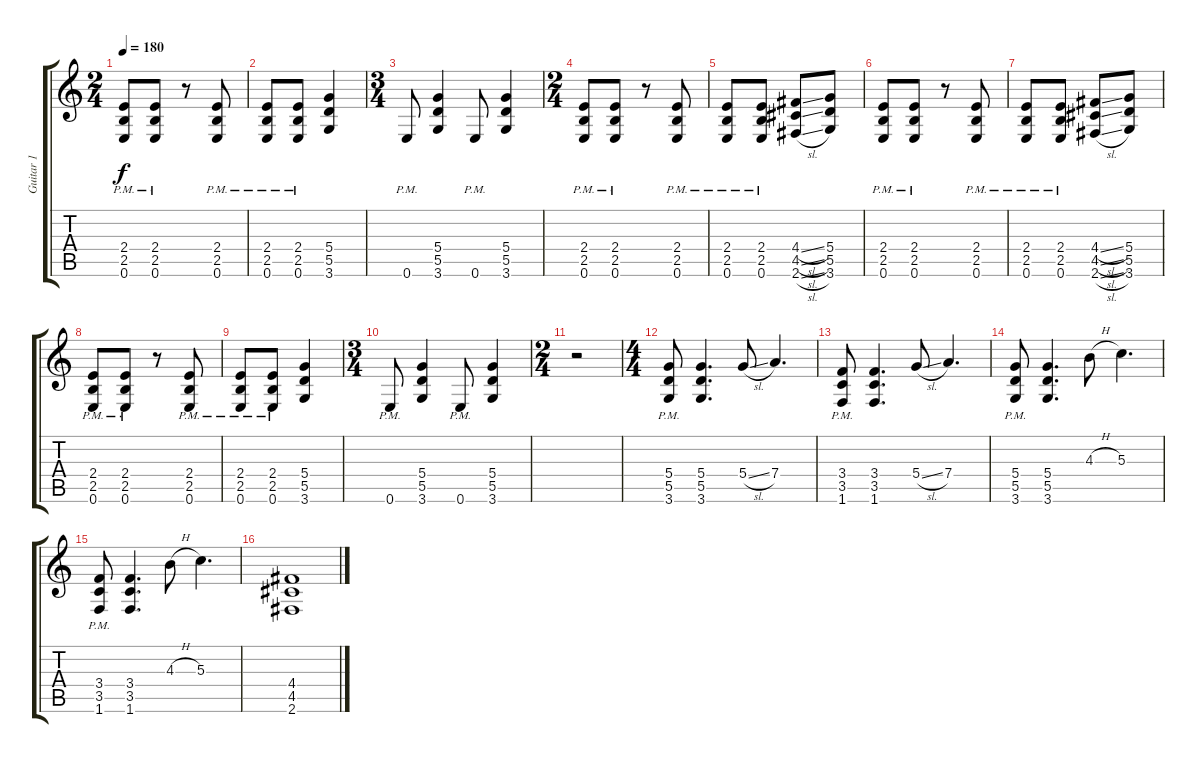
\track ("Guitar 1" "Guitar 1") {instrument distortionguitar}
\staff {score tabs}
\tuning (E4 B3 G3 D3 A2 E2) {hide}
\ts (2 4)
\tempo 180
\clef g2
\ks c
(2.4{pm} 2.5{pm} 0.6{pm}).8{dy f} (2.4{pm} 2.5{pm} 0.6{pm}).8 r.8 (2.4{pm} 2.5{pm} 0.6{pm}).8 |
(2.4{pm} 2.5{pm} 0.6{pm}).8 (2.4{pm} 2.5{pm} 0.6{pm}).8 (5.4 5.5 3.6).4 |
\ts (3 4)
0.6{pm}.8 (5.4 5.5 3.6).4 0.6{pm}.8 (5.4 5.5 3.6).4 |
\ts (2 4)
(2.4{pm} 2.5{pm} 0.6{pm}).8 (2.4{pm} 2.5{pm} 0.6{pm}).8 r.8 (2.4{pm} 2.5{pm} 0.6{pm}).8 |
(2.4{pm} 2.5{pm} 0.6{pm}).8 (2.4{pm} 2.5{pm} 0.6{pm}).8 (4.4{sl} 4.5{sl} 2.6{sl}).8 (5.4 5.5 3.6).8 |
(2.4{pm} 2.5{pm} 0.6{pm}).8 (2.4{pm} 2.5{pm} 0.6{pm}).8 r.8 (2.4{pm} 2.5{pm} 0.6{pm}).8 |
(2.4{pm} 2.5{pm} 0.6{pm}).8 (2.4{pm} 2.5{pm} 0.6{pm}).8 (4.4{sl} 4.5{sl} 2.6{sl}).8 (5.4 5.5 3.6).8 |
(2.4{pm} 2.5{pm} 0.6{pm}).8 (2.4{pm} 2.5{pm} 0.6{pm}).8 r.8 (2.4{pm} 2.5{pm} 0.6{pm}).8 |
(2.4{pm} 2.5{pm} 0.6{pm}).8 (2.4{pm} 2.5{pm} 0.6{pm}).8 (5.4 5.5 3.6).4 |
\ts (3 4)
0.6{pm}.8 (5.4 5.5 3.6).4 0.6{pm}.8 (5.4 5.5 3.6).4 |
\ts (2 4)
r.2 |
\ts (4 4)
(5.4{pm} 5.5{pm} 3.6{pm}).8 (5.4 5.5 3.6).4{d} 5.4{sl}.8 7.4.4{d} |
(3.4{pm} 3.5{pm} 1.6{pm}).8 (3.4 3.5 1.6).4{d} 5.4{sl}.8 7.4.4{d} |
(5.4{pm} 5.5{pm} 3.6{pm}).8 (5.4 5.5 3.6).4{d} 4.3{h}.8 5.3.4{d} |
(3.4{pm} 3.5{pm} 1.6{pm}).8 (3.4 3.5 1.6).4{d} 4.3{h}.8 5.3.4{d} |
(4.4 4.5 2.6).1
